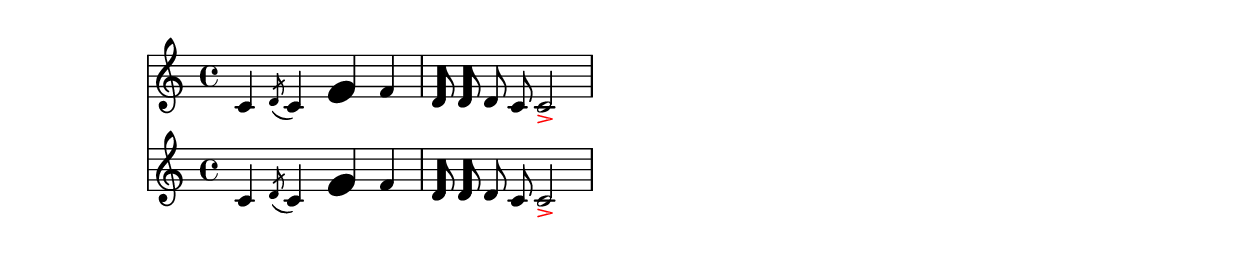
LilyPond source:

\version "2.13.5"

\header {
  texidoc = "The @code{\\quoteDuring} command shall also quote correctly all
  @code{\\override}, @code{\\once \\override}, @code{\\revert}, @code{\\set},
  @code{\\unset} and @code{\\tweak} events. The first line contains the
  original music, the second line quotes the whole music and should look
  identical.

  By default, not all events are quoted. By setting the quoted event types to
  @code{'(StreamEvent)}, everything should be quoted."
}

mus = \relative c' {
  % Acciaccaturas contain a slur and  \override Stem #'stroke-style
  % Thus, we're checking \override here
  c4 \acciaccatura d8 c4
  % Checking \set and \unset
  \set fontSize = #6 f
  \unset fontSize f |

  \set autoBeaming = ##f
  % Checking \once \override
  \once \override Stem #'thickness = #8.0 d8
  % Checking two overrides
  \override Stem #'thickness = #8.0 \override Stem #'stroke-style = "grace"
  d8
  % reverting one of them
  \revert Stem #'thickness d8
  % and the other
  \revert Stem #'stroke-style c8

  % checking tweaks
  c2-\tweak #'color #red ->
}
\addQuote "music" \mus

\layout {
  \context {
    \Score
    quotedEventTypes = #'(StreamEvent)
  }
}

\score
{ <<
  \new Staff \mus
  \new Voice { \quoteDuring #"music" s1*2 }
>> }
